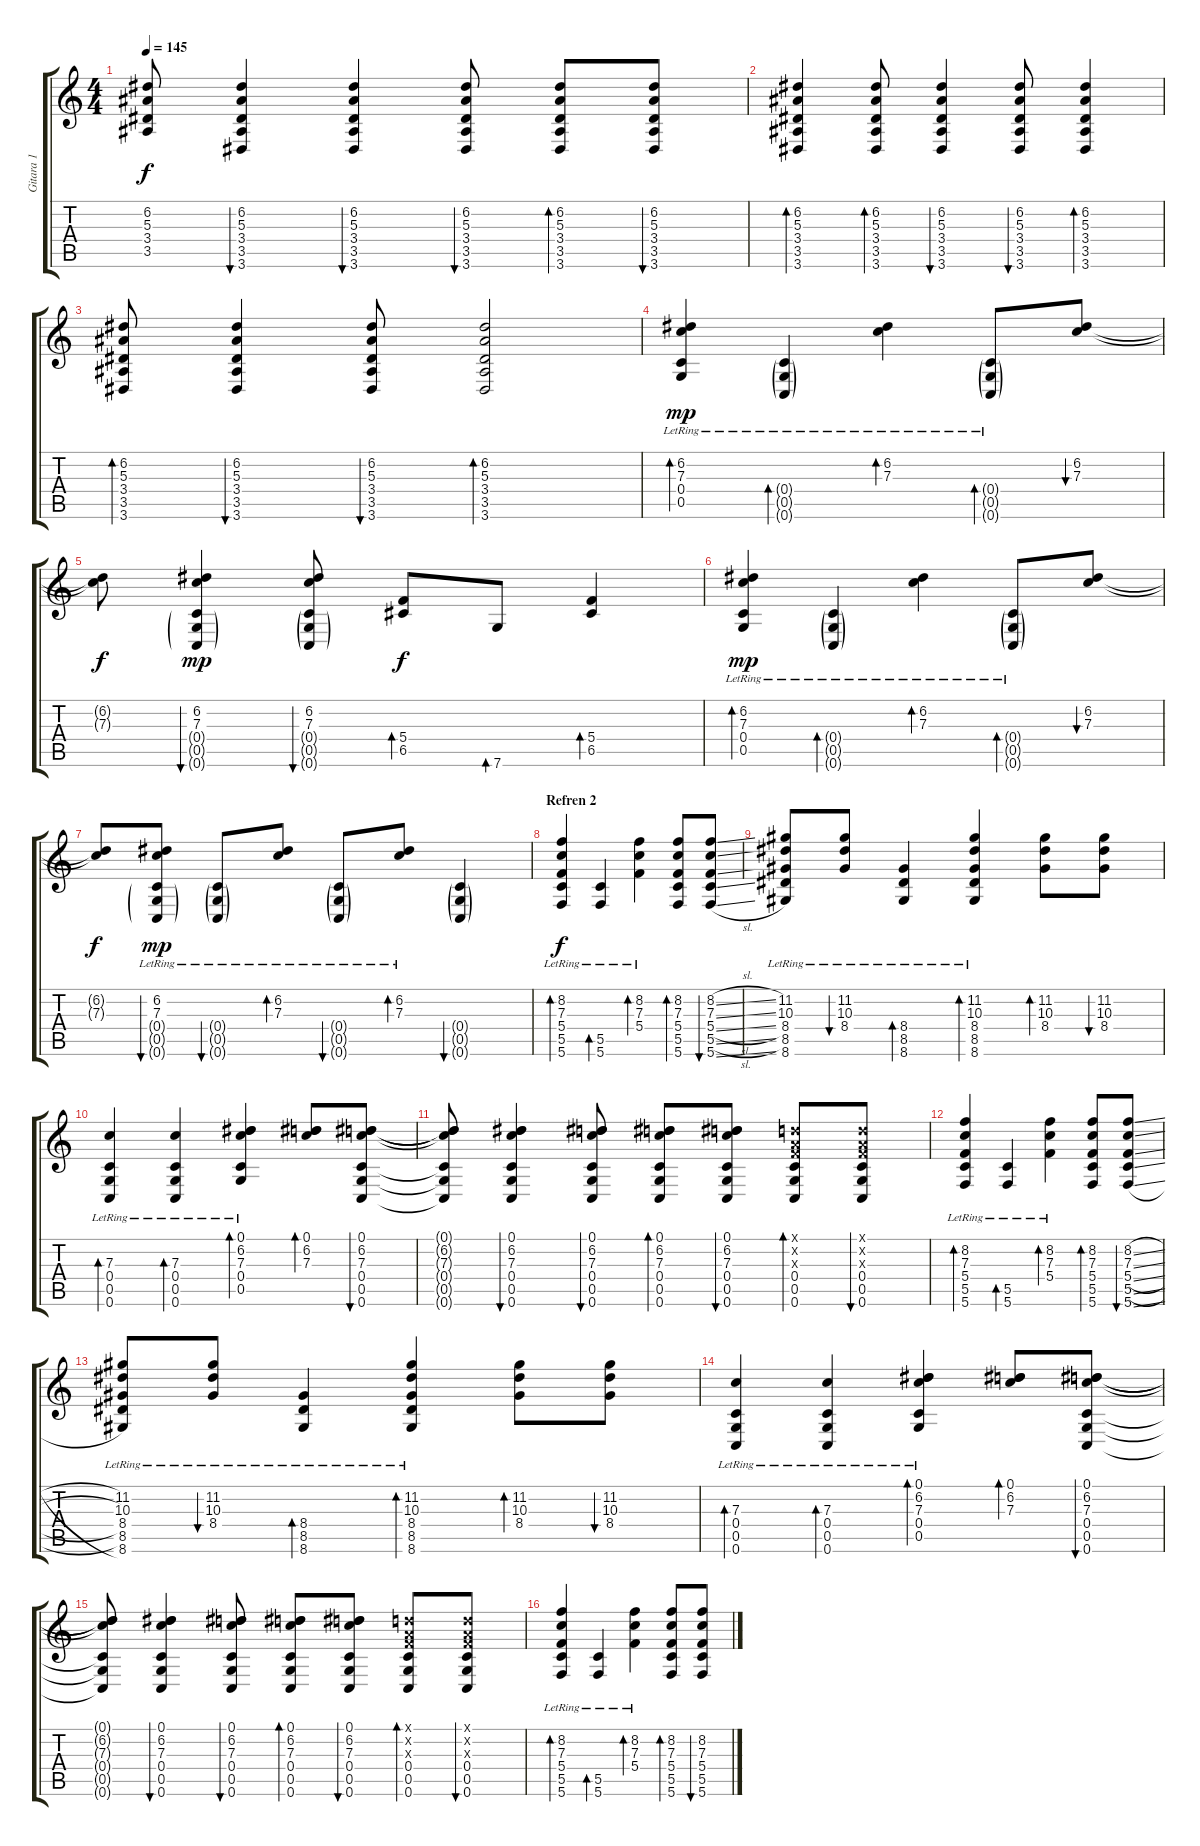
\track ("Gitara 1" "Gitara 1") {instrument acousticguitarsteel}
\staff {score tabs}
\tuning (D4 A3 F3 C3 G2 C2) {hide}
\ts (4 4)
\tempo 145
\clef g2
\ks c
(6.2{t} 5.3{t} 3.4{t} 3.5{t}).8{dy f} (6.2 5.3 3.4 3.5 3.6).4{bu 60} (6.2 5.3 3.4 3.5 3.6).4{bu 60} (6.2 5.3 3.4 3.5 3.6).8{bu 60} (6.2 5.3 3.4 3.5 3.6).8{bd 60} (6.2 5.3 3.4 3.5 3.6).8{bu 60} |
(6.2 5.3 3.4 3.5 3.6).4{bd 60} (6.2 5.3 3.4 3.5 3.6).8{bd 60} (6.2 5.3 3.4 3.5 3.6).4{bu 60} (6.2 5.3 3.4 3.5 3.6).8{bu 60} (6.2 5.3 3.4 3.5 3.6).4{bd 60} |
(6.2 5.3 3.4 3.5 3.6).8{bd 60} (6.2 5.3 3.4 3.5 3.6).4{bu 60} (6.2 5.3 3.4 3.5 3.6).8{bu 60} (6.2 5.3 3.4 3.5 3.6).2{bd 60} |
(6.2{lr} 7.3{lr} 0.4 0.5).4{bd 240 dy mp} (0.4{g lr} 0.5{g lr} 0.6{g lr}).4{bd 240} (6.2{lr} 7.3{lr}).4{bd 240} (0.4{g lr} 0.5{g lr} 0.6{g lr}).8{bd 240} (6.2 7.3).8{bu 240} |
(6.2{t} 7.3{t}).8{dy f} (6.2 7.3 0.4{g} 0.5{g} 0.6{g}).4{bu 240 dy mp} (6.2 7.3 0.4{g} 0.5{g} 0.6{g}).8{bu 240} (5.4 6.5).8{bd 240 dy f} 7.6.8{bd 240} (5.4 6.5).4{bd 240} |
(6.2{lr} 7.3{lr} 0.4 0.5).4{bd 240 dy mp} (0.4{g lr} 0.5{g lr} 0.6{g lr}).4{bd 240} (6.2{lr} 7.3{lr}).4{bd 240} (0.4{g lr} 0.5{g lr} 0.6{g lr}).8{bd 240} (6.2 7.3).8{bu 240} |
(6.2{t} 7.3{t}).8{dy f} (6.2{lr} 7.3{lr} 0.4{g} 0.5{g} 0.6{g}).8{bu 240 dy mp} (0.4{g lr} 0.5{g lr} 0.6{g lr}).8{bu 240} (6.2 7.3{lr}).8{bd 240} (0.4{g lr} 0.5{g lr} 0.6{g lr}).8{bu 240} (6.2{lr} 7.3{lr}).8{bd 240} (0.4{g} 0.5{g} 0.6{g}).4{bu 240} |
\section ("" "Refren 2")
(8.2 7.3{lr} 5.4{lr} 5.5{lr} 5.6{lr}).4{bd 60 dy f volume 12} (5.5{lr} 5.6{lr}).4{bd 240} (8.2{lr} 7.3{lr} 5.4{lr}).4{bd 240} (8.2 7.3 5.4 5.5 5.6).8{bd 120} (8.2{sl} 7.3{sl} 5.4{sl} 5.5{sl} 5.6{sl}).8{bu 120} |
(11.2{lr} 10.3{lr} 8.4{lr} 8.5{lr} 8.6{lr}).8 (11.2 10.3{lr} 8.4{lr}).8{bu 120} (8.4{lr} 8.5{lr} 8.6{lr}).4{bd 120} (11.2{lr} 10.3{lr} 8.4{lr} 8.5{lr} 8.6{lr}).4{bd 120} (11.2 10.3 8.4).8{bd 120} (11.2 10.3 8.4).8{bu 120} |
(7.3 0.4{lr} 0.5{lr} 0.6{lr}).4{bd 120} (7.3 0.4{lr} 0.5{lr} 0.6{lr}).4{bd 120} (0.1{lr} 6.2{lr} 7.3{lr} 0.4{lr} 0.5{lr}).4{bd 120} (0.1 6.2 7.3).8{bd 120} (0.1 6.2 7.3 0.4 0.5 0.6).8{bu 120} |
(0.1{t} 6.2{t} 7.3{t} 0.4{t} 0.5{t} 0.6{t}).8 (0.1 6.2 7.3 0.4 0.5 0.6).4{bu 120} (0.1 6.2 7.3 0.4 0.5 0.6).8{bu 120} (0.1 6.2 7.3 0.4 0.5 0.6).8{bd 60} (0.1 6.2 7.3 0.4 0.5 0.6).8{bu 60} (0.1{x} 0.2{x} 0.3{x} 0.4 0.5 0.6).8{bd 30} (0.1{x} 0.2{x} 0.3{x} 0.4 0.5 0.6).8{bu 30} |
(8.2 7.3{lr} 5.4{lr} 5.5{lr} 5.6{lr}).4{bd 60} (5.5{lr} 5.6{lr}).4{bd 240} (8.2{lr} 7.3{lr} 5.4{lr}).4{bd 240} (8.2 7.3 5.4 5.5 5.6).8{bd 120} (8.2{sl} 7.3{sl} 5.4{sl} 5.5{sl} 5.6{sl}).8{bu 120} |
(11.2{lr} 10.3{lr} 8.4{lr} 8.5{lr} 8.6{lr}).8 (11.2 10.3{lr} 8.4{lr}).8{bu 120} (8.4{lr} 8.5{lr} 8.6{lr}).4{bd 120} (11.2{lr} 10.3{lr} 8.4{lr} 8.5{lr} 8.6{lr}).4{bd 120} (11.2 10.3 8.4).8{bd 120} (11.2 10.3 8.4).8{bu 120} |
(7.3 0.4{lr} 0.5{lr} 0.6{lr}).4{bd 120} (7.3 0.4{lr} 0.5{lr} 0.6{lr}).4{bd 120} (0.1{lr} 6.2{lr} 7.3{lr} 0.4{lr} 0.5{lr}).4{bd 120} (0.1 6.2 7.3).8{bd 120} (0.1 6.2 7.3 0.4 0.5 0.6).8{bu 120} |
(0.1{t} 6.2{t} 7.3{t} 0.4{t} 0.5{t} 0.6{t}).8 (0.1 6.2 7.3 0.4 0.5 0.6).4{bu 120} (0.1 6.2 7.3 0.4 0.5 0.6).8{bu 120} (0.1 6.2 7.3 0.4 0.5 0.6).8{bd 60} (0.1 6.2 7.3 0.4 0.5 0.6).8{bu 60} (0.1{x} 0.2{x} 0.3{x} 0.4 0.5 0.6).8{bd 30} (0.1{x} 0.2{x} 0.3{x} 0.4 0.5 0.6).8{bu 30} |
(8.2 7.3{lr} 5.4{lr} 5.5{lr} 5.6{lr}).4{bd 60} (5.5{lr} 5.6{lr}).4{bd 240} (8.2{lr} 7.3{lr} 5.4{lr}).4{bd 240} (8.2 7.3 5.4 5.5 5.6).8{bd 120} (8.2{sl} 7.3{sl} 5.4{sl} 5.5{sl} 5.6{sl}).8{bu 120}
